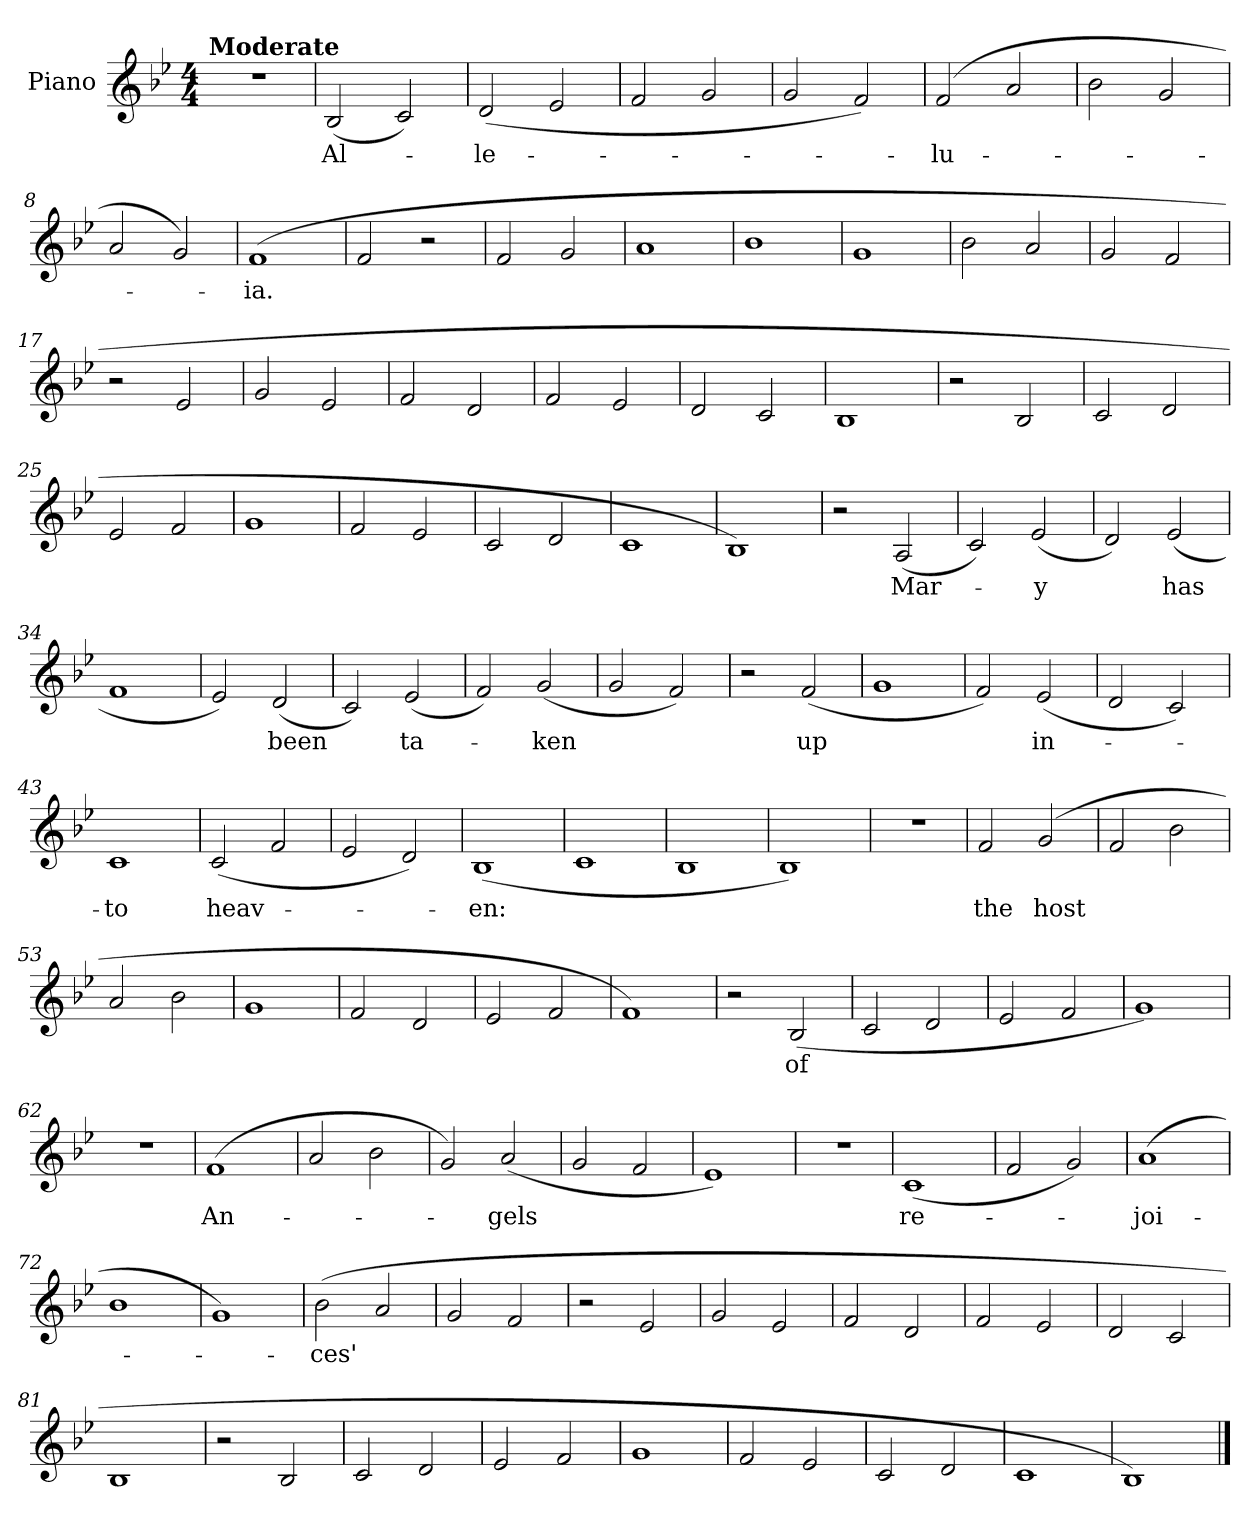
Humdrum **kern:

**kern	**text
*part1	*part1
*staff1	*staff1
*I"Piano	*
*I'Pno.	*
*clefG2	*
*k[b-e-]	*
*M4/4	*
*MM120	*
=1	=1
!LO:TX:a:B:t=Moderate	!
1r	.
=2	=2
(>2B-/	Al-
2c/)	.
=3	=3
(>2d/	-le-
2e-/	.
=4	=4
2f/	.
2g/	.
=5	=5
2g/	.
2f/)	.
=6	=6
(>2f/	-lu-
2a/	.
=7	=7
2b-\	.
2g/	.
=8	=8
2a/	.
2g/)	.
=9	=9
(>1f	-ia.
=10	=10
2f/	.
2r	.
!!LO:LB:g=z
=11	=11
2f/	.
2g/	.
=12	=12
1a	.
=13	=13
1b-	.
=14	=14
1g	.
=15	=15
2b-\	.
2a/	.
=16	=16
2g/	.
2f/	.
=17	=17
2r	.
2e-/	.
=18	=18
2g/	.
2e-/	.
=19	=19
2f/	.
2d/	.
=20	=20
2f/	.
2e-/	.
=21	=21
2d/	.
2c/	.
!!LO:LB:g=z
=22	=22
1B-	.
=23	=23
2r	.
2B-/	.
=24	=24
2c/	.
2d/	.
=25	=25
2e-/	.
2f/	.
=26	=26
1g	.
=27	=27
2f/	.
2e-/	.
=28	=28
2c/	.
2d/	.
=29	=29
1c	.
=30	=30
1B-)	.
=31	=31
2r	.
(>2A/	Mar-
=32	=32
2c/)	.
(<2e-/	-y
!!LO:LB:g=z
=33	=33
2d/)	.
(>2e-/	has
=34	=34
1f	.
=35	=35
2e-/)	.
(<2d/	been
=36	=36
2c/)	.
(>2e-/	ta-
=37	=37
2f/)	.
(<2g/	-ken
=38	=38
2g/	.
2f/)	.
=39	=39
2r	.
(>2f/	up
=40	=40
1g	.
=41	=41
2f/)	.
(<2e-/	in-
=42	=42
2d/	.
2c/)	.
=43	=43
1c	-to
!!LO:LB:g=z
=44	=44
(>2c/	heav-
2f/	.
=45	=45
2e-/	.
2d/)	.
=46	=46
(>1B-	-en:
=47	=47
1c	.
=48	=48
1B-	.
=49	=49
1B-)	.
=50	=50
1r	.
=51	=51
2f/	the
(<2g/	host
=52	=52
2f/	.
2b-\	.
=53	=53
2a/	.
2b-\	.
=54	=54
1g	.
!!LO:LB:g=z
=55	=55
2f/	.
2d/	.
=56	=56
2e-/	.
2f/	.
=57	=57
1f)	.
=58	=58
2r	.
(>2B-/	of
=59	=59
2c/	.
2d/	.
=60	=60
2e-/	.
2f/	.
=61	=61
1g)	.
=62	=62
1r	.
=63	=63
(>1f	An-
=64	=64
2a/	.
2b-\	.
=65	=65
2g/)	.
(<2a/	-gels
!!LO:LB:g=z
=66	=66
2g/	.
2f/	.
=67	=67
1e-)	.
=68	=68
1r	.
=69	=69
(>1c	re-
=70	=70
2f/	.
2g/)	.
=71	=71
(>1a	-joi-
=72	=72
1b-	.
=73	=73
1g)	.
=74	=74
(<2b-\	-ces'
2a/	.
=75	=75
2g/	.
2f/	.
=76	=76
2r	.
2e-/	.
!!LO:LB:g=z
=77	=77
2g/	.
2e-/	.
=78	=78
2f/	.
2d/	.
=79	=79
2f/	.
2e-/	.
=80	=80
2d/	.
2c/	.
=81	=81
1B-	.
=82	=82
2r	.
2B-/	.
=83	=83
2c/	.
2d/	.
=84	=84
2e-/	.
2f/	.
=85	=85
1g	.
=86	=86
2f/	.
2e-/	.
!!LO:LB:g=z
=87	=87
2c/	.
2d/	.
=88	=88
1c	.
=89	=89
1B-)	.
==	==
*-	*-
